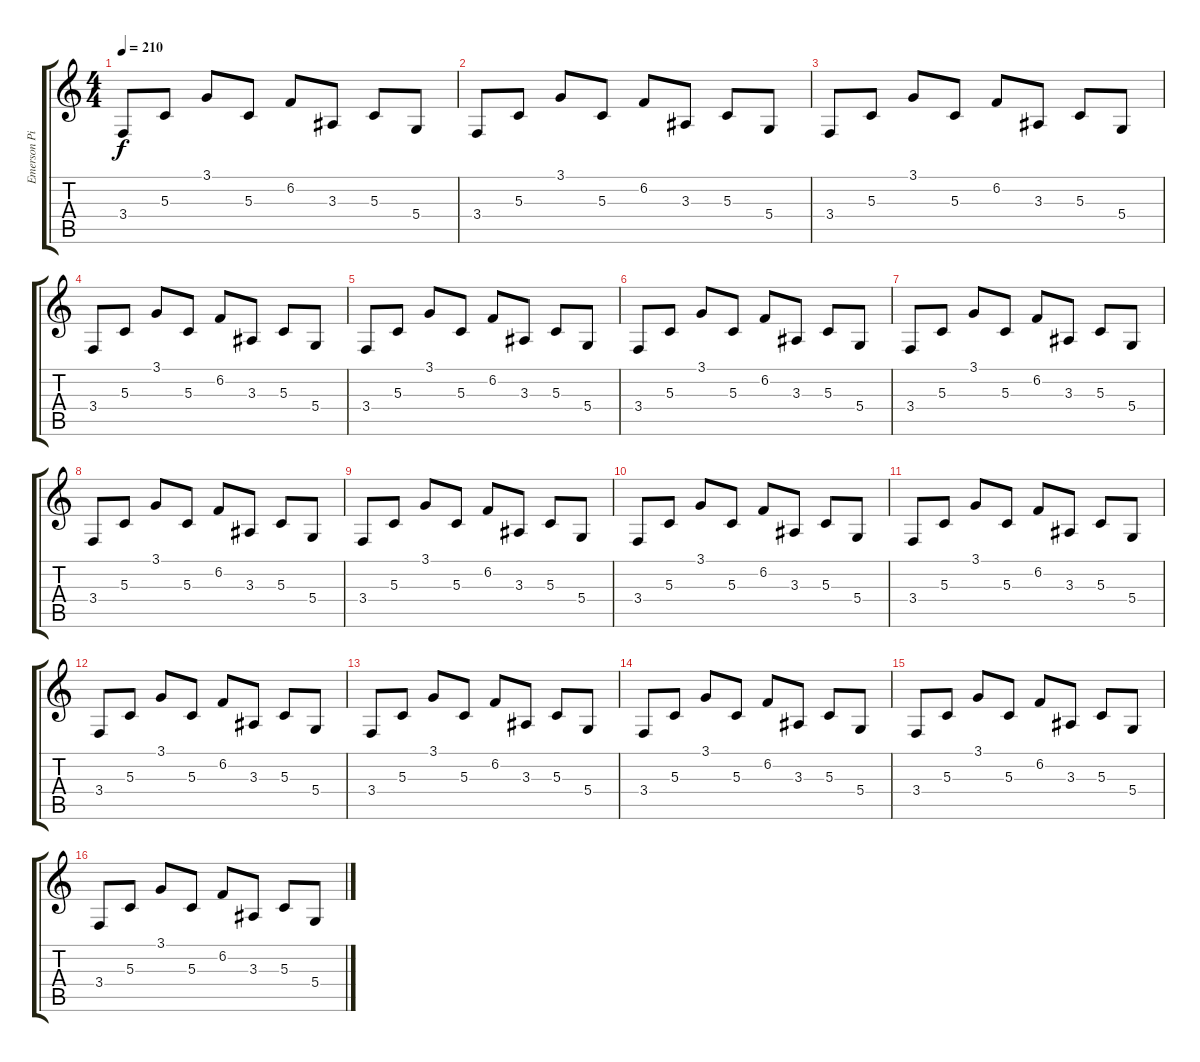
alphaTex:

\track ("Emerson Piano LH" "Emerson Pi") {instrument acousticgrandpiano}
\staff {score tabs}
\tuning (E4 B3 G3 D3 A2 E2) {hide}
\ts (4 4)
\tempo 210
\clef g2
\ks c
3.4.8{dy f} 5.3.8 3.1.8 5.3.8 6.2.8 3.3.8 5.3.8 5.4.8 |
3.4.8 5.3.8 3.1.8 5.3.8 6.2.8 3.3.8 5.3.8 5.4.8 |
3.4.8 5.3.8 3.1.8 5.3.8 6.2.8 3.3.8 5.3.8 5.4.8 |
3.4.8 5.3.8 3.1.8 5.3.8 6.2.8 3.3.8 5.3.8 5.4.8 |
3.4.8 5.3.8 3.1.8 5.3.8 6.2.8 3.3.8 5.3.8 5.4.8 |
3.4.8 5.3.8 3.1.8 5.3.8 6.2.8 3.3.8 5.3.8 5.4.8 |
3.4.8 5.3.8 3.1.8 5.3.8 6.2.8 3.3.8 5.3.8 5.4.8 |
3.4.8 5.3.8 3.1.8 5.3.8 6.2.8 3.3.8 5.3.8 5.4.8 |
3.4.8 5.3.8 3.1.8 5.3.8 6.2.8 3.3.8 5.3.8 5.4.8 |
3.4.8{volume 11} 5.3.8 3.1.8 5.3.8 6.2.8 3.3.8 5.3.8 5.4.8 |
3.4.8 5.3.8 3.1.8 5.3.8 6.2.8 3.3.8 5.3.8 5.4.8 |
3.4.8 5.3.8 3.1.8 5.3.8 6.2.8 3.3.8 5.3.8 5.4.8 |
3.4.8 5.3.8 3.1.8 5.3.8 6.2.8 3.3.8 5.3.8 5.4.8 |
3.4.8 5.3.8 3.1.8 5.3.8 6.2.8 3.3.8 5.3.8 5.4.8 |
3.4.8 5.3.8 3.1.8 5.3.8 6.2.8 3.3.8 5.3.8 5.4.8 |
3.4.8 5.3.8 3.1.8 5.3.8 6.2.8 3.3.8 5.3.8 5.4.8
